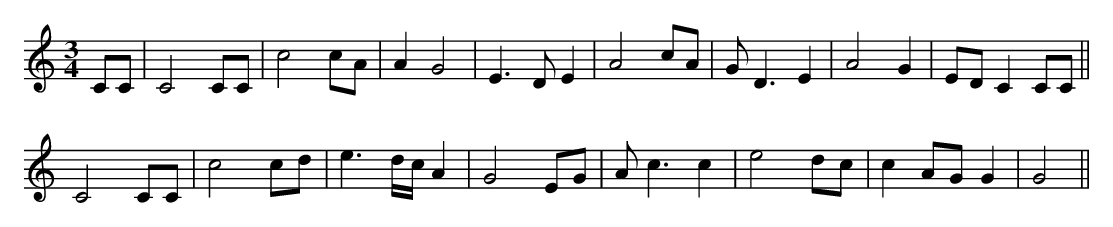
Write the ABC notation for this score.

X:1
M:3/4
K:C
CC|C4CC|c4 cA|A2G4|E3D E2|A4 cA|G D3 E2|A4 G2|ED C2 CC||
C4CC|c4 cd|e3 d/c/ A2|G4 EG|A c3 c2|e4 dc|c2 AG G2|G4||
